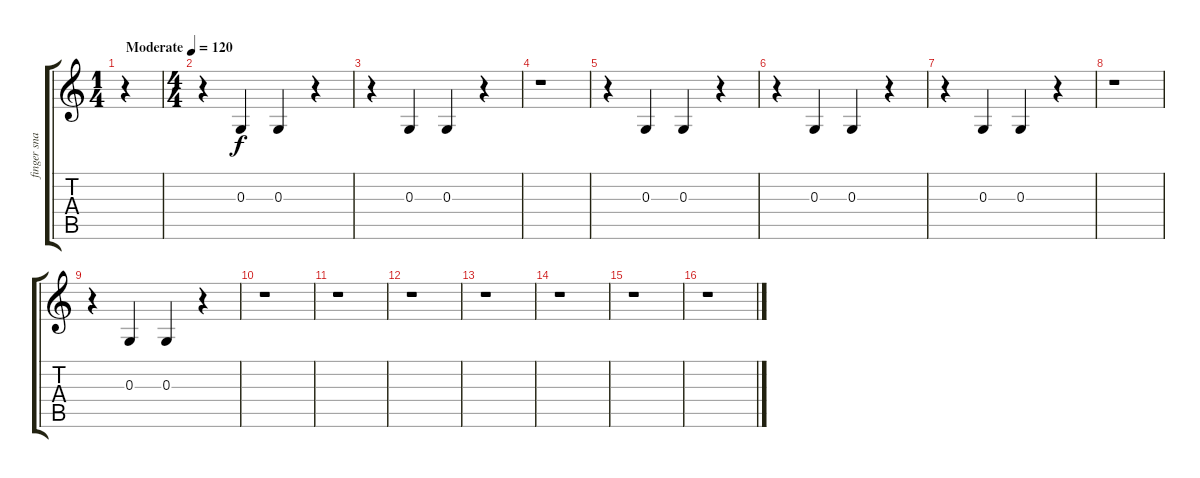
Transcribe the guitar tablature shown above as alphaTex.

\track ("finger snap" "finger sna") {instrument woodblock}
\staff {score tabs}
\tuning (E4 B3 G3 D3 A2 E2) {hide}
\ts (1 4)
\tempo (120 "Moderate")
\clef g2
\ks c
r.4{dy f instrument woodblock} |
\ts (4 4)
r.4 0.3.4 0.3.4 r.4 |
r.4 0.3.4 0.3.4 r.4 |
r.1 |
r.4 0.3.4 0.3.4 r.4 |
r.4 0.3.4 0.3.4 r.4 |
r.4 0.3.4 0.3.4 r.4 |
r.1 |
r.4 0.3.4 0.3.4 r.4 |
r.1 |
r.1 |
r.1 |
r.1 |
r.1 |
r.1 |
r.1
